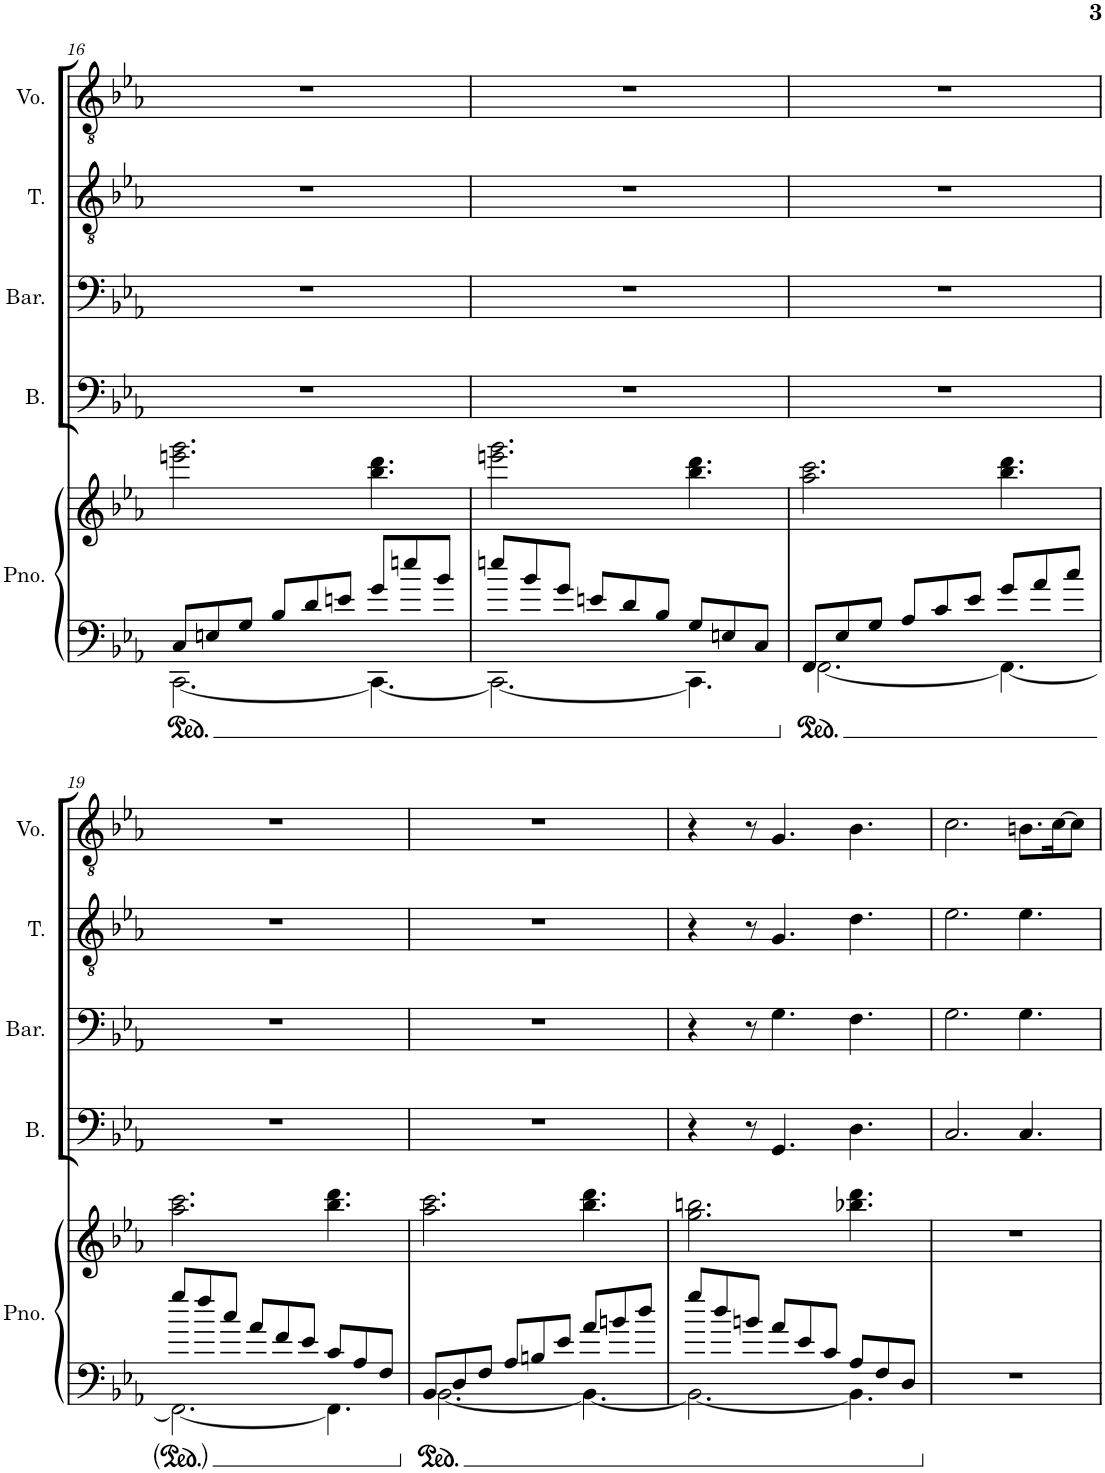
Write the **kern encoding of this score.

**kern	**kern	**kern	**kern	**kern	**kern
*part5	*part5	*part4	*part3	*part2	*part1
*staff6	*staff5	*staff4	*staff3	*staff2	*staff1
*I"Piano	*	*I"Bass	*I"Baritone	*I"Tenor	*I"Voice
*I'Pno.	*	*I'B.	*I'Bar.	*I'T.	*I'Vo.
!!LO:PB:g=z
*clefF4	*clefG2	*clefF4	*clefF4	*clefGv2	*clefGv2
*k[b-e-a-]	*k[b-e-a-]	*k[b-e-a-]	*k[b-e-a-]	*k[b-e-a-]	*k[b-e-a-]
*M9/8	*M9/8	*M9/8	*M9/8	*M9/8	*M9/8
=16	=16	=16	=16	=16	=16
*^	*	*	*	*	*
8C/L	[2.CC\	2.eeen\ 2.ggg\	8%9r	8%9r	8%9r	8%9r
8En/	.	.	.	.	.	.
8G/J	.	.	.	.	.	.
8B-/L	.	.	.	.	.	.
8d/	.	.	.	.	.	.
8en/J	.	.	.	.	.	.
8g/L	4.CC\_	4.bb-\ 4.ddd\	.	.	.	.
8een/	.	.	.	.	.	.
8b-/J	.	.	.	.	.	.
=17	=17	=17	=17	=17	=17	=17
8een/L	2.CC\_	2.eeen\ 2.ggg\	8%9r	8%9r	8%9r	8%9r
8b-/	.	.	.	.	.	.
8g/J	.	.	.	.	.	.
8en/L	.	.	.	.	.	.
8d/	.	.	.	.	.	.
8B-/J	.	.	.	.	.	.
8G/L	4.CC\]	4.bb-\ 4.ddd\	.	.	.	.
8En/	.	.	.	.	.	.
8C/J	.	.	.	.	.	.
=18	=18	=18	=18	=18	=18	=18
8FF/L	[2.FF\	2.aa-\ 2.ccc\	8%9r	8%9r	8%9r	8%9r
8E-/	.	.	.	.	.	.
8G/J	.	.	.	.	.	.
8A-/L	.	.	.	.	.	.
8c/	.	.	.	.	.	.
8e-/J	.	.	.	.	.	.
8g/L	4.FF\_	4.bb-\ 4.ddd\	.	.	.	.
8a-/	.	.	.	.	.	.
8cc/J	.	.	.	.	.	.
!!LO:LB:g=z
=19	=19	=19	=19	=19	=19	=19
8gg/L	2.FF\_	2.aa-\ 2.ccc\	8%9r	8%9r	8%9r	8%9r
8ff/	.	.	.	.	.	.
8cc/J	.	.	.	.	.	.
8a-/L	.	.	.	.	.	.
8f/	.	.	.	.	.	.
8e-/J	.	.	.	.	.	.
8c/L	4.FF\]	4.bb-\ 4.ddd\	.	.	.	.
8A-/	.	.	.	.	.	.
8F/J	.	.	.	.	.	.
=20	=20	=20	=20	=20	=20	=20
8BB-/L	[2.BB-\	2.aa-\ 2.ccc\	8%9r	8%9r	8%9r	8%9r
8D/	.	.	.	.	.	.
8F/J	.	.	.	.	.	.
8A-/L	.	.	.	.	.	.
8Bn/	.	.	.	.	.	.
8e-/J	.	.	.	.	.	.
8a-/L	4.BB-\_	4.bb-\ 4.ddd\	.	.	.	.
8bn/	.	.	.	.	.	.
8dd/J	.	.	.	.	.	.
=21	=21	=21	=21	=21	=21	=21
8gg/L	2.BB-\_	2.gg\ 2.bbn\	4r	4r	4r	4r
8dd/	.	.	.	.	.	.
8bn/J	.	.	8r	8r	8r	8r
8a-/L	.	.	4.GG/	4.G\	4.G/	4.G/
8e-/	.	.	.	.	.	.
8c/J	.	.	.	.	.	.
8A-/L	4.BB-\]	4.bb-X\ 4.ddd\	4.D\	4.F\	4.d\	4.B-\
8F/	.	.	.	.	.	.
8D/J	.	.	.	.	.	.
*v	*v	*	*	*	*	*
=22	=22	=22	=22	=22	=22
8%9r	8%9r	2.C/	2.G\	2.e-\	2.c\
.	.	4.C/	4.G\	4.e-\	8.Bn\L
.	.	.	.	.	[16c\K
.	.	.	.	.	8c\J]
=	=	=	=	=	=
*-	*-	*-	*-	*-	*-
